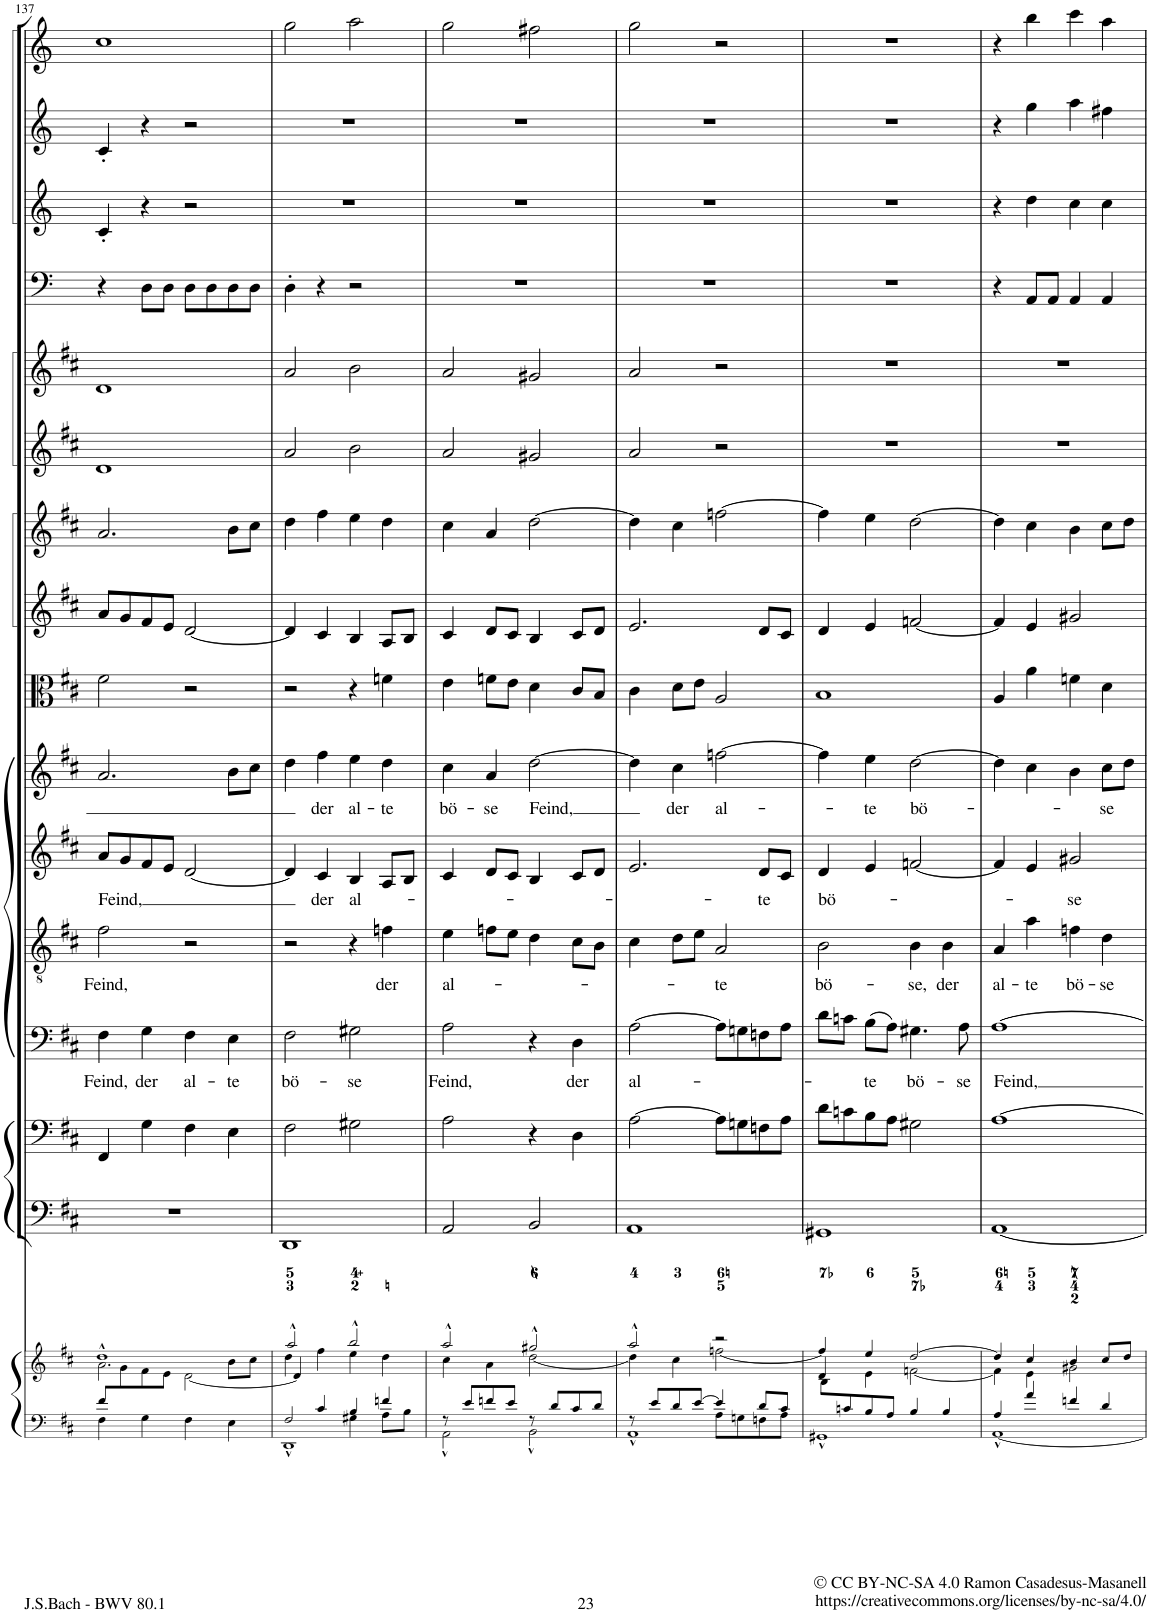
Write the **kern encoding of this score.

**kern	**kern	**kern	**kern	**kern	**text	**kern	**text	**kern	**text	**kern	**text	**kern	**kern	**kern	**kern	**kern	**kern	**kern	**kern	**kern
*part16	*part16	*part15	*part14	*part13	*part13	*part12	*part12	*part11	*part11	*part10	*part10	*part9	*part8	*part7	*part6	*part5	*part4	*part3	*part2	*part1
*staff17	*staff16	*staff15	*staff14	*staff13	*staff13	*staff12	*staff12	*staff11	*staff11	*staff10	*staff10	*staff9	*staff8	*staff7	*staff6	*staff5	*staff4	*staff3	*staff2	*staff1
*I"Piano reduction	*	*I"Violone	*I"Violoncello	*I"Basso	*	*I"Tenore	*	*I"Alto	*	*I"Soprano	*	*I"Viola	*I"Violino II	*I"Violino I	*I"Oboe II	*I"Oboe I	*I"Timpani	*I"Tromba III (D)	*I"Tromba II (D)	*I"Tromba I (D)
*I'Pno	*	*	*	*	*	*	*	*	*	*	*	*	*	*	*I'Ob	*I'Ob	*I'Timp	*	*	*
!!LO:PB:g=z
*clefF4	*clefG2	*clefF4	*clefF4	*clefF4	*	*clefGv2	*	*clefG2	*	*clefG2	*	*clefC3	*clefG2	*clefG2	*clefG2	*clefG2	*clefF4	*clefG2	*clefG2	*clefG2
*	*	*Trd7c12	*	*	*	*	*	*	*	*	*	*	*	*	*	*	*	*Trd-1c-2	*Trd-1c-2	*Trd-1c-2
*k[f#c#]	*k[f#c#]	*k[f#c#]	*k[f#c#]	*k[f#c#]	*	*k[f#c#]	*	*k[f#c#]	*	*k[f#c#]	*	*k[f#c#]	*k[f#c#]	*k[f#c#]	*k[f#c#]	*k[f#c#]	*k[]	*k[]	*k[]	*k[]
*M4/4	*M4/4	*M4/4	*M4/4	*M4/4	*	*M4/4	*	*M4/4	*	*M4/4	*	*M4/4	*M4/4	*M4/4	*M4/4	*M4/4	*M4/4	*M4/4	*M4/4	*M4/4
*met(c)	*met(c)	*met(c)	*met(c)	*met(c)	*	*met(c)	*	*met(c)	*	*met(c)	*	*met(c)	*met(c)	*met(c)	*met(c)	*met(c)	*met(c)	*met(c)	*met(c)	*met(c)
=137	=137	=137	=137	=137	=137	=137	=137	=137	=137	=137	=137	=137	=137	=137	=137	=137	=137	=137	=137	=137
*^	*^	*	*	*	*	*	*	*	*	*	*	*	*	*	*	*	*	*	*	*
*	*	*	*^	*	*	*	*	*	*	*	*	*	*	*	*	*	*	*	*	*	*	*
!	!	!	!	!	!	!	!	!LO:LY:b	!	!LO:LY:b	!	!LO:LY:b	!	!	!	!	!	!	!	!	!	!	!
8f#/L	4F#\	1dd^^	8ryy	2.a\	1r	4FF#/	4F#\	Feind,	2f#\	Feind,	8a/L	Feind,	2.a/	.	2f#\	8a/L	2.a/	1d	1d	4r	4c'/	4c'/	1cc
2..ryy	.	.	8g\	.	.	.	.	.	.	.	8g/	.	.	.	.	8g/	.	.	.	.	.	.	.
!	!	!	!	!	!	!	!	!LO:LY:b	!	!	!	!	!	!	!	!	!	!	!	!	!	!	!
.	4G\	.	8f#\	.	.	4G\	4G\	der	.	.	8f#/	.	.	.	.	8f#/	.	.	.	8D\L	4r	4r	.
.	.	.	8e\J	.	.	.	.	.	.	.	8e/J	.	.	.	.	8e/J	.	.	.	8D\J	.	.	.
!	!	!	!	!	!	!	!	!LO:LY:b	!	!	!	!	!	!	!	!	!	!	!	!	!	!	!
.	4F#\	.	[2d\	.	.	4F#\	4F#\	al-	2r	.	[2d/	.	.	.	2r	[2d/	.	.	.	8D\L	2r	2r	.
.	.	.	.	.	.	.	.	.	.	.	.	.	.	.	.	.	.	.	.	8D\	.	.	.
!	!	!	!	!	!	!	!	!LO:LY:b	!	!	!	!	!	!	!	!	!	!	!	!	!	!	!
.	4E\	.	.	8b\L	.	4E\	4E\	te	.	.	.	.	8b\L	.	.	.	8b\L	.	.	8D\	.	.	.
.	.	.	.	8cc#\J	.	.	.	.	.	.	.	.	8cc#\J	.	.	.	8cc#\J	.	.	8D\J	.	.	.
=138	=138	=138	=138	=138	=138	=138	=138	=138	=138	=138	=138	=138	=138	=138	=138	=138	=138	=138	=138	=138	=138	=138	=138
*	*^	*	*	*	*	*	*	*	*	*	*	*	*	*	*	*	*	*	*	*	*	*	*
!	!	!	!	!	!	!	!	!	!LO:LY:b	!	!	!	!	!	!	!	!	!	!	!	!	!	!	!
4ryy	1DD^^	2F#/	2aa^^/	4dd\	4d/]	1DD	2F#\	2F#\	bö-	2r	.	4d/]	.	4dd\	.	2r	4d/]	4dd\	2a/	2a/	4D'\	1r	1r	2gg\
!	!	!	!	!	!	!	!	!	!	!	!	!	!LO:LY:b	!	!LO:LY:b	!	!	!	!	!	!	!	!	!
4c#/	.	.	.	4ff#\	2.ryy	.	.	.	.	.	.	4c#/	der	4ff#\	der	.	4c#/	4ff#\	.	.	4r	.	.	.
!	!	!	!	!	!	!	!	!	!LO:LY:b	!	!	!	!LO:LY:b	!	!LO:LY:b	!	!	!	!	!	!	!	!	!
4B/	.	4G#X\	2bb^^/	4ee\	.	.	2G#X\	2G#X\	se	4r	.	4B/	al-	4ee\	al-	4r	4B/	4ee\	2b\	2b\	2r	.	.	2aa\
!	!	!	!	!	!	!	!	!	!	!	!LO:LY:b	!	!	!	!LO:LY:b	!	!	!	!	!	!	!	!	!
4fn/	.	8A\L	.	4dd\	.	.	.	.	.	4fn\	der	8A/L	.	4dd\	-te	4fn\	8A/L	4dd\	.	.	.	.	.	.
.	.	8B\J	.	.	.	.	.	.	.	.	.	8B/J	.	.	.	.	8B/J	.	.	.	.	.	.	.
*	*	*	*	*v	*v	*	*	*	*	*	*	*	*	*	*	*	*	*	*	*	*	*	*	*
=139	=139	=139	=139	=139	=139	=139	=139	=139	=139	=139	=139	=139	=139	=139	=139	=139	=139	=139	=139	=139	=139	=139	=139
!	!	!	!	!	!	!	!	!LO:LY:b	!	!LO:LY:b	!	!	!	!LO:LY:b	!	!	!	!	!	!	!	!	!
*	*v	*v	*	*	*	*	*	*	*	*	*	*	*	*	*	*	*	*	*	*	*	*	*
8r	2AA^^\	2aa^^/	4cc#\	2AA/	2A\	2A\	Feind,	4e\	al-	4c#/	.	4cc#\	bö-	4e\	4c#/	4cc#\	2a/	2a/	1r	1r	1r	2gg\
8e/L	.	.	.	.	.	.	.	.	.	.	.	.	.	.	.	.	.	.	.	.	.	.
!	!	!	!	!	!	!	!	!	!	!	!	!	!LO:LY:b	!	!	!	!	!	!	!	!	!
8fn/	.	.	4a\	.	.	.	.	8fn\L	.	8d/L	.	4a/	-se	8fn\L	8d/L	4a/	.	.	.	.	.	.
8e/J	.	.	.	.	.	.	.	8e\J	.	8c#/J	.	.	.	8e\J	8c#/J	.	.	.	.	.	.	.
!	!	!	!	!	!	!	!	!	!	!	!	!	!LO:LY:b	!	!	!	!	!	!	!	!	!
8r	2BB^^\	2gg#X^^/	[2dd\	2BB/	4r	4r	.	4d\	.	4B/	.	[2dd\	Feind,	4d\	4B/	[2dd\	2g#X/	2g#X/	.	.	.	2ff#X\
8d/L	.	.	.	.	.	.	.	.	.	.	.	.	.	.	.	.	.	.	.	.	.	.
!	!	!	!	!	!	!	!LO:LY:b	!	!	!	!	!	!	!	!	!	!	!	!	!	!	!
8c#/	.	.	.	.	4D\	4D\	der	8c#\L	.	8c#/L	.	.	.	8c#/L	8c#/L	.	.	.	.	.	.	.
8d/J	.	.	.	.	.	.	.	8B\J	.	8d/J	.	.	.	8B/J	8d/J	.	.	.	.	.	.	.
=140	=140	=140	=140	=140	=140	=140	=140	=140	=140	=140	=140	=140	=140	=140	=140	=140	=140	=140	=140	=140	=140	=140
*	*^	*	*	*	*	*	*	*	*	*	*	*	*	*	*	*	*	*	*	*	*	*
!	!	!	!	!	!	!	!	!LO:LY:b	!	!	!	!	!	!	!	!	!	!	!	!	!	!	!
8r	1AA^^	2ryy	2aa^^/	4dd\]	1AA	[2A\	[2A\	al-	4c#\	.	2.e/	.	4dd\]	.	4c#\	2.e/	4dd\]	2a/	2a/	1r	1r	1r	2gg\
8e/L	.	.	.	.	.	.	.	.	.	.	.	.	.	.	.	.	.	.	.	.	.	.	.
!	!	!	!	!	!	!	!	!	!	!	!	!	!	!LO:LY:b	!	!	!	!	!	!	!	!	!
8d/	.	.	.	4cc#\	.	.	.	.	8d\L	.	.	.	4cc#\	der	8d\L	.	4cc#\	.	.	.	.	.	.
[8e/J	.	.	.	.	.	.	.	.	8e\J	.	.	.	.	.	8e\J	.	.	.	.	.	.	.	.
!	!	!	!	!	!	!	!	!	!	!LO:LY:b	!	!	!	!LO:LY:b	!	!	!	!	!	!	!	!	!
4e/]	.	8A\L	2r	[2ffn\	.	8A\L]	8A\L]	.	2A/	te	.	.	[2ffn\	al-	2A/	.	[2ffn\	2r	2r	.	.	.	2r
.	.	8Gn\	.	.	.	8Gn\	8Gn\	.	.	.	.	.	.	.	.	.	.	.	.	.	.	.	.
!	!	!	!	!	!	!	!	!	!	!	!	!LO:LY:b	!	!	!	!	!	!	!	!	!	!	!
8d/L	.	8Fn\	.	.	.	8Fn\	8Fn\	.	.	.	8d/L	-te	.	.	.	8d/L	.	.	.	.	.	.	.
8c#/J	.	8A\J	.	.	.	8A\J	8A\J	.	.	.	8c#/J	.	.	.	.	8c#/J	.	.	.	.	.	.	.
=141	=141	=141	=141	=141	=141	=141	=141	=141	=141	=141	=141	=141	=141	=141	=141	=141	=141	=141	=141	=141	=141	=141	=141
*	*	*	*	*^	*	*	*	*	*	*	*	*	*	*	*	*	*	*	*	*	*	*	*
!	!	!	!	!	!	!	!	!	!	!	!LO:LY:b	!	!LO:LY:b	!	!	!	!	!	!	!	!	!	!	!
*	*v	*v	*	*	*	*	*	*	*	*	*	*	*	*	*	*	*	*	*	*	*	*	*	*
8ryy	1GG#X^^	4ff/]	4d/	8B\L	1GG#X	8d\L	8d\L	.	2B\	bö-	4d/	bö-	4ff\]	.	1B	4d/	4ff\]	1r	1r	1r	1r	1r	1r
8cn/	.	.	.	2..ryy	.	8cn\	8cn\J	.	.	.	.	.	.	.	.	.	.	.	.	.	.	.	.
!	!	!	!	!	!	!	!	!LO:LY:b	!	!	!	!	!	!LO:LY:b	!	!	!	!	!	!	!	!	!
8B/	.	4ee/	4e\	.	.	8B\	(8B\L	-te	.	.	4e/	.	4ee\	-te	.	4e/	4ee\	.	.	.	.	.	.
8A/J	.	.	.	.	.	8A\J	8A\J)	.	.	.	.	.	.	.	.	.	.	.	.	.	.	.	.
!	!	!	!	!	!	!	!	!LO:LY:b	!	!LO:LY:b	!	!	!	!LO:LY:b	!	!	!	!	!	!	!	!	!
4B/	.	[2dd/	[2fn\	.	.	2G#X\	4.G#X\	bö-	4B\	-se,	[2fn/	.	[2dd\	bö-	.	[2fn/	[2dd\	.	.	.	.	.	.
!	!	!	!	!	!	!	!	!	!	!LO:LY:b	!	!	!	!	!	!	!	!	!	!	!	!	!
4B/	.	.	.	.	.	.	.	.	4B\	der	.	.	.	.	.	.	.	.	.	.	.	.	.
!	!	!	!	!	!	!	!	!LO:LY:b	!	!	!	!	!	!	!	!	!	!	!	!	!	!	!
.	.	.	.	.	.	.	8A\	-se	.	.	.	.	.	.	.	.	.	.	.	.	.	.	.
*	*	*	*v	*v	*	*	*	*	*	*	*	*	*	*	*	*	*	*	*	*	*	*	*
=142	=142	=142	=142	=142	=142	=142	=142	=142	=142	=142	=142	=142	=142	=142	=142	=142	=142	=142	=142	=142	=142	=142
!	!	!	!	!	!	!	!LO:LY:b	!	!LO:LY:b	!	!	!	!	!	!	!	!	!	!	!	!	!
4A/	[1AA^^	4dd/]	4f\]	[1AA	[1A	[1A	Feind,	4A/	al-	4f/]	.	4dd\]	.	4A/	4f/]	4dd\]	1r	1r	4r	4r	4r	4r
!	!	!	!	!	!	!	!	!	!LO:LY:b	!	!	!	!	!	!	!	!	!	!	!	!	!
4a/	.	4cc#/	4e\	.	.	.	.	4a\	te	4e/	.	4cc#\	.	4a\	4e/	4cc#\	.	.	8AA/L	4dd\	4gg\	4bb\
.	.	.	.	.	.	.	.	.	.	.	.	.	.	.	.	.	.	.	8AA/J	.	.	.
!	!	!	!	!	!	!	!	!	!LO:LY:b	!	!LO:LY:b	!	!	!	!	!	!	!	!	!	!	!
4fn/	.	4b/	2g#X\	.	.	.	.	4fn\	bö-	2g#X/	-se	4b\	.	4fn\	2g#X/	4b\	.	.	4AA/	4cc\	4aa\	4ccc\
!	!	!	!	!	!	!	!	!	!LO:LY:b	!	!	!	!LO:LY:b	!	!	!	!	!	!	!	!	!
4d/	.	8cc#/L	.	.	.	.	.	4d\	se	.	.	8cc#\L	-se	4d\	.	8cc#\L	.	.	4AA/	4cc\	4ff#X\	4aa\
.	.	8dd/J	.	.	.	.	.	.	.	.	.	8dd\J	.	.	.	8dd\J	.	.	.	.	.	.
*v	*v	*	*	*	*	*	*	*	*	*	*	*	*	*	*	*	*	*	*	*	*	*
*	*v	*v	*	*	*	*	*	*	*	*	*	*	*	*	*	*	*	*	*	*	*
=	=	=	=	=	=	=	=	=	=	=	=	=	=	=	=	=	=	=	=	=
*-	*-	*-	*-	*-	*-	*-	*-	*-	*-	*-	*-	*-	*-	*-	*-	*-	*-	*-	*-	*-
